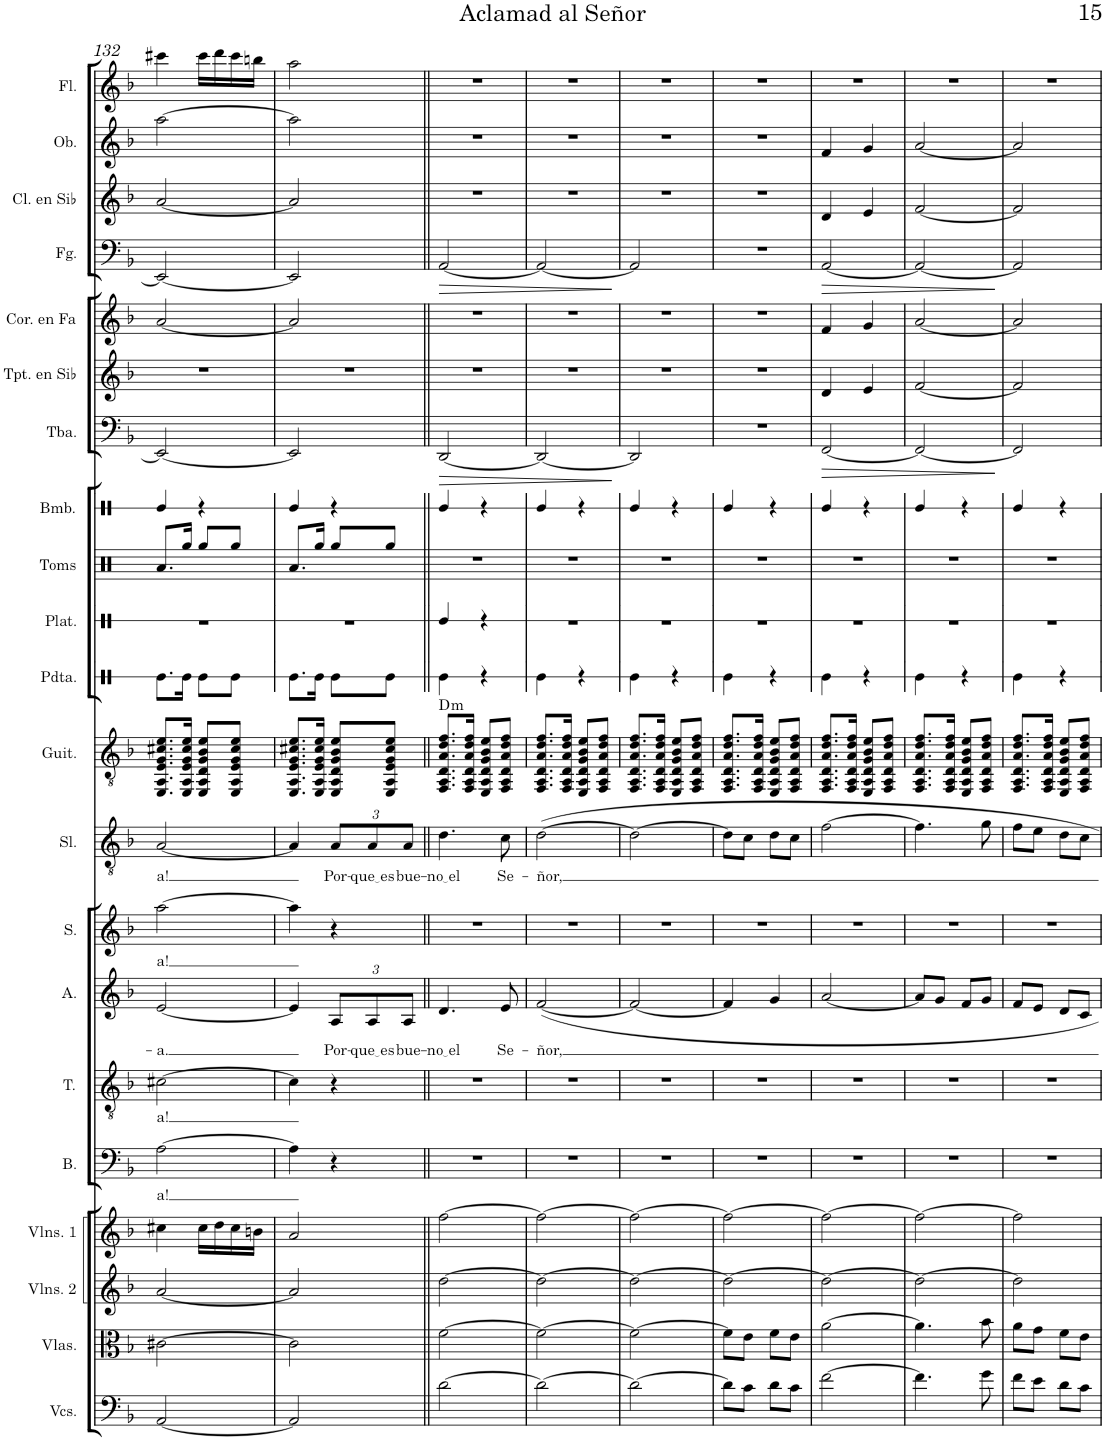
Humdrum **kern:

**kern	**kern	**kern	**kern	**kern	**text	**kern	**text	**kern	**text	**kern	**text	**kern	**text	**kern	**harte	**kern	**kern	**kern	**kern	**kern	**dynam	**kern	**kern	**kern	**dynam	**kern	**kern	**kern
*part21	*part20	*part19	*part18	*part17	*part17	*part16	*part16	*part15	*part15	*part14	*part14	*part13	*part13	*part12	*part12	*part11	*part10	*part9	*part8	*part7	*part7	*part6	*part5	*part4	*part4	*part3	*part2	*part1
*staff21	*staff20	*staff19	*staff18	*staff17	*staff17	*staff16	*staff16	*staff15	*staff15	*staff14	*staff14	*staff13	*staff13	*staff12	*	*staff11	*staff10	*staff9	*staff8	*staff7	*staff7	*staff6	*staff5	*staff4	*staff4	*staff3	*staff2	*staff1
*I"Violonchelos	*I"Violas	*I"Violines 2	*I"Violines 1	*I"Bajo	*	*I"Tenor	*	*I"Alto	*	*I"Soprano	*	*I"Solista	*	*I"Guitarra	*	*I"Pandereta	*I"Platillo	*I"Toms	*I"Bombo	*I"Tuba	*	*I"Trompeta en Sib	*I"Trompa en Fa	*I"Fagot	*	*I"Clarinete en Sib	*I"Oboe	*I"Flauta
*I'Vcs.	*I'Vlas.	*I'Vlns. 2	*I'Vlns. 1	*I'B.	*	*I'T.	*	*I'A.	*	*I'S.	*	*I'Sl.	*	*I'Guit.	*	*I'Pdta.	*I'Plat.	*I'Toms	*I'Bmb.	*I'Tba.	*	*I'Tpt. en Sib	*	*I'Fg.	*	*I'Cl. en Sib	*I'Ob.	*I'Fl.
!!LO:PB:g=z
*clefF4	*clefC3	*clefG2	*clefG2	*clefF4	*	*clefGv2	*	*clefG2	*	*clefG2	*	*clefGv2	*	*clefGv2	*	*clefX	*clefX	*clefX	*clefX	*clefF4	*	*clefG2	*clefG2	*clefF4	*	*clefG2	*clefG2	*clefG2
*	*	*	*	*	*	*	*	*	*	*	*	*	*	*	*	*	*	*	*	*	*	*Trd1c2	*Trd4c7	*	*	*Trd1c2	*	*
*k[b-]	*k[b-]	*k[b-]	*k[b-]	*k[b-]	*	*k[b-]	*	*k[b-]	*	*k[b-]	*	*k[b-]	*	*k[b-]	*	*k[]	*k[]	*k[]	*k[]	*k[b-]	*	*k[b-]	*k[b-]	*k[b-]	*	*k[b-]	*k[b-]	*k[b-]
*M2/4	*M2/4	*M2/4	*M2/4	*M2/4	*	*M2/4	*	*M2/4	*	*M2/4	*	*M2/4	*	*M2/4	*	*M2/4	*M2/4	*M2/4	*M2/4	*M2/4	*	*M2/4	*M2/4	*M2/4	*	*M2/4	*M2/4	*M2/4
=132	=132	=132	=132	=132	=132	=132	=132	=132	=132	=132	=132	=132	=132	=132	=132	=132	=132	=132	=132	=132	=132	=132	=132	=132	=132	=132	=132	=132
!	!	!	!	!	!LO:LY:b	!	!LO:LY:b	!	!LO:LY:b	!	!LO:LY:b	!	!LO:LY:b	!	!	!	!	!	!	!	!	!	!	!	!	!	!	!
[2AA/	[2c#X\	[2a/	4cc#X\	[2A\	a!	[2c#X\	a!	[2e/	-a.	[2aa\	a!	[2A/	a!	8.EE/ 8.AA/ 8.E/ 8.G/ 8.c#X/ 8.e/L	.	8.Re\L	2r	8.Ra/L	4Re/	2EE/_	.	2r	[2a/	2EE/_	.	[2a/	[2aa\	4ccc#X\
.	.	.	.	.	.	.	.	.	.	.	.	.	.	16EE/ 16AA/ 16E/ 16G/ 16c#/ 16e/Jk	.	16Re\Jk	.	16Rgg/Jk	.	.	.	.	.	.	.	.	.	.
.	.	.	16cc#\LL	.	.	.	.	.	.	.	.	.	.	8EE/ 8AA/ 8D/ 8G/ 8B-/ 8e/L	.	8Re\L	.	8Rgg/L	4r	.	.	.	.	.	.	.	.	16ccc#\LL
.	.	.	16dd\	.	.	.	.	.	.	.	.	.	.	.	.	.	.	.	.	.	.	.	.	.	.	.	.	16ddd\
.	.	.	16cc#\	.	.	.	.	.	.	.	.	.	.	8EE/ 8AA/ 8E/ 8G/ 8c#/ 8e/J	.	8Re\J	.	8Rgg/J	.	.	.	.	.	.	.	.	.	16ccc#\
.	.	.	16bn\JJ	.	.	.	.	.	.	.	.	.	.	.	.	.	.	.	.	.	.	.	.	.	.	.	.	16bbn\JJ
=133	=133	=133	=133	=133	=133	=133	=133	=133	=133	=133	=133	=133	=133	=133	=133	=133	=133	=133	=133	=133	=133	=133	=133	=133	=133	=133	=133	=133
2AA/]	2c#\]	2a/]	2a/	4A\]	.	4c#\]	.	4e/]	.	4aa\]	.	4A/]	.	8.EE/ 8.AA/ 8.E/ 8.G/ 8.c#X/ 8.e/L	.	8.Re\L	2r	8.Ra/L	4Re/	2EE/]	.	2r	2a/]	2EE/]	.	2a/]	2aa\]	2aa\
.	.	.	.	.	.	.	.	.	.	.	.	.	.	16EE/ 16AA/ 16E/ 16G/ 16c#/ 16e/Jk	.	16Re\Jk	.	16Rgg/Jk	.	.	.	.	.	.	.	.	.	.
*	*	*	*	*	*	*	*	*Xbrackettup	*	*	*	*	*	*	*	*	*	*	*	*	*	*	*	*	*	*	*	*
!	!	!	!	!	!	!	!	!	!LO:LY:b	!	!	!	!	!	!	!	!	!	!	!	!	!	!	!	!	!	!	!
*	*	*	*	*	*	*	*	*	*	*	*	*Xbrackettup	*	*	*	*	*	*	*	*	*	*	*	*	*	*	*	*
!	!	!	!	!	!	!	!	!	!	!	!	!	!LO:LY:b	!	!	!	!	!	!	!	!	!	!	!	!	!	!	!
.	.	.	.	4r	.	4r	.	12A/L	Por-	4r	.	12A/L	Por-	8EE/ 8AA/ 8D/ 8G/ 8B-/ 8e/L	.	8Re\L	.	8Rgg/L	4r	.	.	.	.	.	.	.	.	.
!	!	!	!	!	!	!	!	!	!LO:LY:b	!	!	!	!LO:LY:b	!	!	!	!	!	!	!	!	!	!	!	!	!	!	!
.	.	.	.	.	.	.	.	12A/	que es	.	.	12A/	que es	.	.	.	.	.	.	.	.	.	.	.	.	.	.	.
.	.	.	.	.	.	.	.	.	.	.	.	.	.	8EE/ 8AA/ 8E/ 8G/ 8c#/ 8e/J	.	8Re\J	.	8Rgg/J	.	.	.	.	.	.	.	.	.	.
!	!	!	!	!	!	!	!	!	!LO:LY:b	!	!	!	!LO:LY:b	!	!	!	!	!	!	!	!	!	!	!	!	!	!	!
.	.	.	.	.	.	.	.	12A/J	bue-	.	.	12A/J	bue-	.	.	.	.	.	.	.	.	.	.	.	.	.	.	.
=134||	=134||	=134||	=134||	=134||	=134||	=134||	=134||	=134||	=134||	=134||	=134||	=134||	=134||	=134||	=134||	=134||	=134||	=134||	=134||	=134||	=134||	=134||	=134||	=134||	=134||	=134||	=134||	=134||
!	!	!	!	!	!	!	!	!	!LO:LY:b	!	!	!	!LO:LY:b	!	!LO:H:kt=m	!	!	!	!	!	!LO:HP:b	!	!	!	!LO:HP:b	!	!	!
[2d\	[2f\	[2dd\	[2ff\	2r	.	2r	.	4.d/	no el	2r	.	4.d\	no el	8.FF/ 8.AA/ 8.D/ 8.A/ 8.d/ 8.f/L	D:min	4Re\	4Re/	2r	4Re/	[2DD/	>	2r	2r	[2AA/	>	2r	2r	2r
.	.	.	.	.	.	.	.	.	.	.	.	.	.	16FF/ 16AA/ 16D/ 16A/ 16d/ 16f/Jk	.	.	.	.	.	.	.	.	.	.	.	.	.	.
.	.	.	.	.	.	.	.	.	.	.	.	.	.	8EE/ 8AA/ 8D/ 8G/ 8B-/ 8e/L	.	4r	4r	.	4r	.	.	.	.	.	.	.	.	.
!	!	!	!	!	!	!	!	!	!LO:LY:b	!	!	!	!LO:LY:b	!	!	!	!	!	!	!	!	!	!	!	!	!	!	!
.	.	.	.	.	.	.	.	8e/	Se-	.	.	8c\	Se-	8FF/ 8AA/ 8D/ 8A/ 8d/ 8f/J	.	.	.	.	.	.	.	.	.	.	.	.	.	.
=135	=135	=135	=135	=135	=135	=135	=135	=135	=135	=135	=135	=135	=135	=135	=135	=135	=135	=135	=135	=135	=135	=135	=135	=135	=135	=135	=135	=135
!	!	!	!	!	!	!	!	!	!LO:LY:b	!	!	!	!LO:LY:b	!	!	!	!	!	!	!	!	!	!	!	!	!	!	!
2d\_	2f\_	2dd\_	2ff\_	2r	.	2r	.	[2f/	-ñor,	2r	.	[2d\	-ñor,	8.FF/ 8.AA/ 8.D/ 8.A/ 8.d/ 8.f/L	.	4Re\	2r	2r	4Re/	2DD/_	.	2r	2r	2AA/_	.	2r	2r	2r
.	.	.	.	.	.	.	.	.	.	.	.	.	.	16FF/ 16AA/ 16D/ 16A/ 16d/ 16f/Jk	.	.	.	.	.	.	.	.	.	.	.	.	.	.
.	.	.	.	.	.	.	.	.	.	.	.	.	.	8EE/ 8AA/ 8D/ 8G/ 8B-/ 8e/L	.	4r	.	.	4r	.	.	.	.	.	.	.	.	.
.	.	.	.	.	.	.	.	.	.	.	.	.	.	8FF/ 8AA/ 8D/ 8A/ 8d/ 8f/J	.	.	.	.	.	.	.	.	.	.	.	.	.	.
.	.	.	.	.	.	.	.	.	.	.	.	.	.	.	.	.	.	.	.	.	]	.	.	.	]	.	.	.
=136	=136	=136	=136	=136	=136	=136	=136	=136	=136	=136	=136	=136	=136	=136	=136	=136	=136	=136	=136	=136	=136	=136	=136	=136	=136	=136	=136	=136
2d\_	2f\_	2dd\_	2ff\_	2r	.	2r	.	2f/_	.	2r	.	2d\_	.	8.FF/ 8.AA/ 8.D/ 8.A/ 8.d/ 8.f/L	.	4Re\	2r	2r	4Re/	2DD/]	.	2r	2r	2AA/]	.	2r	2r	2r
.	.	.	.	.	.	.	.	.	.	.	.	.	.	16FF/ 16AA/ 16D/ 16A/ 16d/ 16f/Jk	.	.	.	.	.	.	.	.	.	.	.	.	.	.
.	.	.	.	.	.	.	.	.	.	.	.	.	.	8EE/ 8AA/ 8D/ 8G/ 8B-/ 8e/L	.	4r	.	.	4r	.	.	.	.	.	.	.	.	.
.	.	.	.	.	.	.	.	.	.	.	.	.	.	8FF/ 8AA/ 8D/ 8A/ 8d/ 8f/J	.	.	.	.	.	.	.	.	.	.	.	.	.	.
=137	=137	=137	=137	=137	=137	=137	=137	=137	=137	=137	=137	=137	=137	=137	=137	=137	=137	=137	=137	=137	=137	=137	=137	=137	=137	=137	=137	=137
8d\L]	8f\L]	2dd\_	2ff\_	2r	.	2r	.	4f/]	.	2r	.	8d\L]	.	8.FF/ 8.AA/ 8.D/ 8.A/ 8.d/ 8.f/L	.	4Re\	2r	2r	4Re/	2r	.	2r	2r	2r	.	2r	2r	2r
8c\J	8e\J	.	.	.	.	.	.	.	.	.	.	8c\J	.	.	.	.	.	.	.	.	.	.	.	.	.	.	.	.
.	.	.	.	.	.	.	.	.	.	.	.	.	.	16FF/ 16AA/ 16D/ 16A/ 16d/ 16f/Jk	.	.	.	.	.	.	.	.	.	.	.	.	.	.
8d\L	8f\L	.	.	.	.	.	.	4g/	.	.	.	8d\L	.	8EE/ 8AA/ 8D/ 8G/ 8B-/ 8e/L	.	4r	.	.	4r	.	.	.	.	.	.	.	.	.
8c\J	8e\J	.	.	.	.	.	.	.	.	.	.	8c\J	.	8FF/ 8AA/ 8D/ 8A/ 8d/ 8f/J	.	.	.	.	.	.	.	.	.	.	.	.	.	.
=138	=138	=138	=138	=138	=138	=138	=138	=138	=138	=138	=138	=138	=138	=138	=138	=138	=138	=138	=138	=138	=138	=138	=138	=138	=138	=138	=138	=138
!	!	!	!	!	!	!	!	!	!	!	!	!	!	!	!	!	!	!	!	!	!LO:HP:b	!	!	!	!LO:HP:b	!	!	!
[2f\	[2a\	2dd\_	2ff\_	2r	.	2r	.	[2a/	.	2r	.	[2f\	.	8.FF/ 8.AA/ 8.D/ 8.A/ 8.d/ 8.f/L	.	4Re\	2r	2r	4Re/	[2FF/	>	4d/	4f/	[2AA/	>	4d/	4f/	2r
.	.	.	.	.	.	.	.	.	.	.	.	.	.	16FF/ 16AA/ 16D/ 16A/ 16d/ 16f/Jk	.	.	.	.	.	.	.	.	.	.	.	.	.	.
.	.	.	.	.	.	.	.	.	.	.	.	.	.	8EE/ 8AA/ 8D/ 8G/ 8B-/ 8e/L	.	4r	.	.	4r	.	.	4e/	4g/	.	.	4e/	4g/	.
.	.	.	.	.	.	.	.	.	.	.	.	.	.	8FF/ 8AA/ 8D/ 8A/ 8d/ 8f/J	.	.	.	.	.	.	.	.	.	.	.	.	.	.
=139	=139	=139	=139	=139	=139	=139	=139	=139	=139	=139	=139	=139	=139	=139	=139	=139	=139	=139	=139	=139	=139	=139	=139	=139	=139	=139	=139	=139
4.f\]	4.a\]	2dd\_	2ff\_	2r	.	2r	.	8a/L]	.	2r	.	4.f\]	.	8.FF/ 8.AA/ 8.D/ 8.A/ 8.d/ 8.f/L	.	4Re\	2r	2r	4Re/	2FF/_	.	[2f/	[2a/	2AA/_	.	[2f/	[2a/	2r
.	.	.	.	.	.	.	.	8g/J	.	.	.	.	.	.	.	.	.	.	.	.	.	.	.	.	.	.	.	.
.	.	.	.	.	.	.	.	.	.	.	.	.	.	16FF/ 16AA/ 16D/ 16A/ 16d/ 16f/Jk	.	.	.	.	.	.	.	.	.	.	.	.	.	.
.	.	.	.	.	.	.	.	8f/L	.	.	.	.	.	8EE/ 8AA/ 8D/ 8G/ 8B-/ 8e/L	.	4r	.	.	4r	.	.	.	.	.	.	.	.	.
8g\	8b-\	.	.	.	.	.	.	8g/J	.	.	.	8g\	.	8FF/ 8AA/ 8D/ 8A/ 8d/ 8f/J	.	.	.	.	.	.	.	.	.	.	.	.	.	.
.	.	.	.	.	.	.	.	.	.	.	.	.	.	.	.	.	.	.	.	.	]	.	.	.	]	.	.	.
=140	=140	=140	=140	=140	=140	=140	=140	=140	=140	=140	=140	=140	=140	=140	=140	=140	=140	=140	=140	=140	=140	=140	=140	=140	=140	=140	=140	=140
8f\L	8a\L	2dd\]	2ff\]	2r	.	2r	.	8f/L	.	2r	.	8f\L	.	8.FF/ 8.AA/ 8.D/ 8.A/ 8.d/ 8.f/L	.	4Re\	2r	2r	4Re/	2FF/]	.	2f/]	2a/]	2AA/]	.	2f/]	2a/]	2r
8e\J	8g\J	.	.	.	.	.	.	8e/J	.	.	.	8e\J	.	.	.	.	.	.	.	.	.	.	.	.	.	.	.	.
.	.	.	.	.	.	.	.	.	.	.	.	.	.	16FF/ 16AA/ 16D/ 16A/ 16d/ 16f/Jk	.	.	.	.	.	.	.	.	.	.	.	.	.	.
8d\L	8f\L	.	.	.	.	.	.	8d/L	.	.	.	8d\L	.	8EE/ 8AA/ 8D/ 8G/ 8B-/ 8e/L	.	4r	.	.	4r	.	.	.	.	.	.	.	.	.
8c\J	8e\J	.	.	.	.	.	.	8c/J	.	.	.	8c\J	.	8FF/ 8AA/ 8D/ 8A/ 8d/ 8f/J	.	.	.	.	.	.	.	.	.	.	.	.	.	.
=	=	=	=	=	=	=	=	=	=	=	=	=	=	=	=	=	=	=	=	=	=	=	=	=	=	=	=	=
*-	*-	*-	*-	*-	*-	*-	*-	*-	*-	*-	*-	*-	*-	*-	*-	*-	*-	*-	*-	*-	*-	*-	*-	*-	*-	*-	*-	*-
